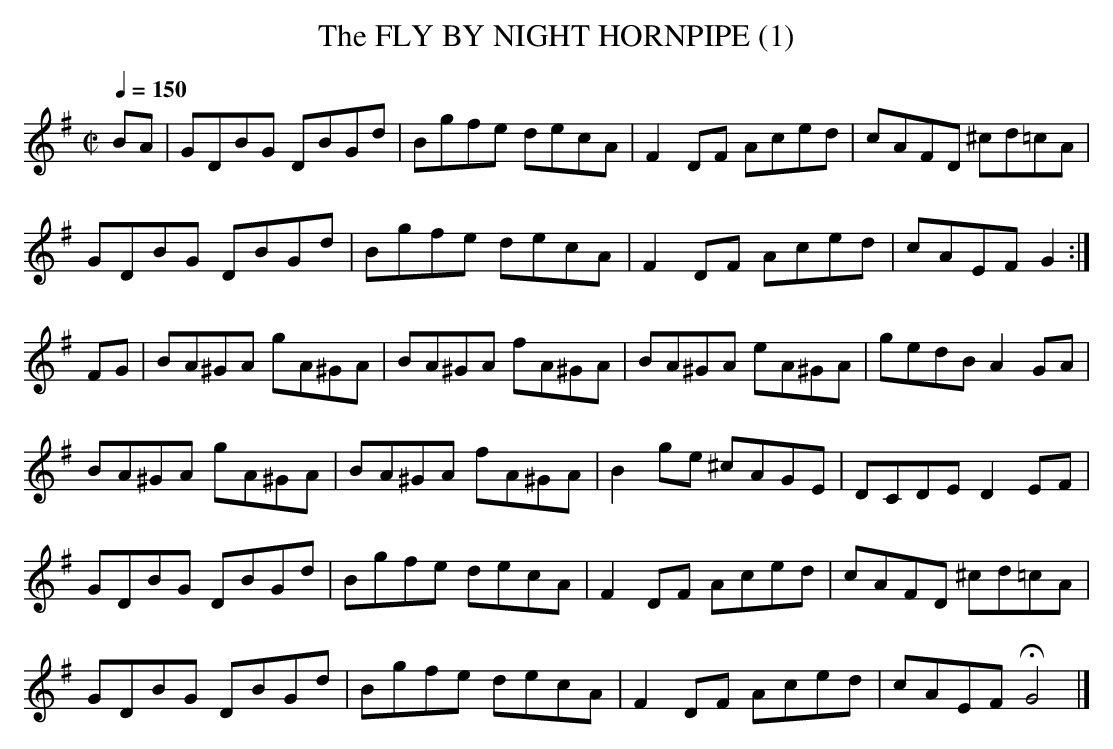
X:1
T:FLY BY NIGHT HORNPIPE (1), The
Q:1/4=150
M:C|
K:G
BA| GDBG DBGd|Bgfe decA|F2DF Aced|cAFD ^cd=cA|
GDBG DBGd|Bgfe decA|F2DF Aced|cAEF G2 :|
FG|BA^GA gA^GA|BA^GA fA^GA|BA^GA eA^GA|gedB A2GA|
BA^GA gA^GA|BA^GA fA^GA|B2ge ^cAGE|DCDE D2EF|
GDBG DBGd|Bgfe decA|F2DF Aced|cAFD ^cd=cA|
GDBG DBGd|Bgfe decA|F2DF Aced|cAEF HG4|]
